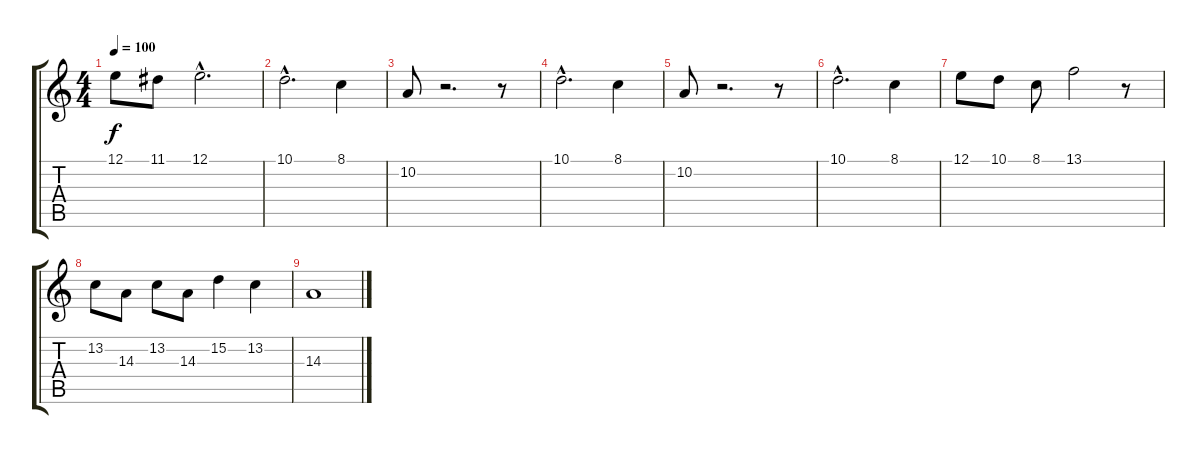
\track "" {instrument lead3calliope}
\staff {score tabs}
\tuning (E4 B3 G3 D3 A2 E2) {hide}
\ts (4 4)
\tempo 100
\clef g2
\ks c
12.1.8{dy f} 11.1.8 12.1{hac}.2{d} |
10.1{hac}.2{d} 8.1.4 |
10.2.8 r.2{d} r.8 |
10.1{hac}.2{d} 8.1.4 |
10.2.8 r.2{d} r.8 |
10.1{hac}.2{d} 8.1.4 |
12.1.8 10.1.8 8.1.8 13.1.2 r.8 |
13.2.8 14.3.8 13.2.8 14.3.8 15.2.4 13.2.4 |
14.3.1
